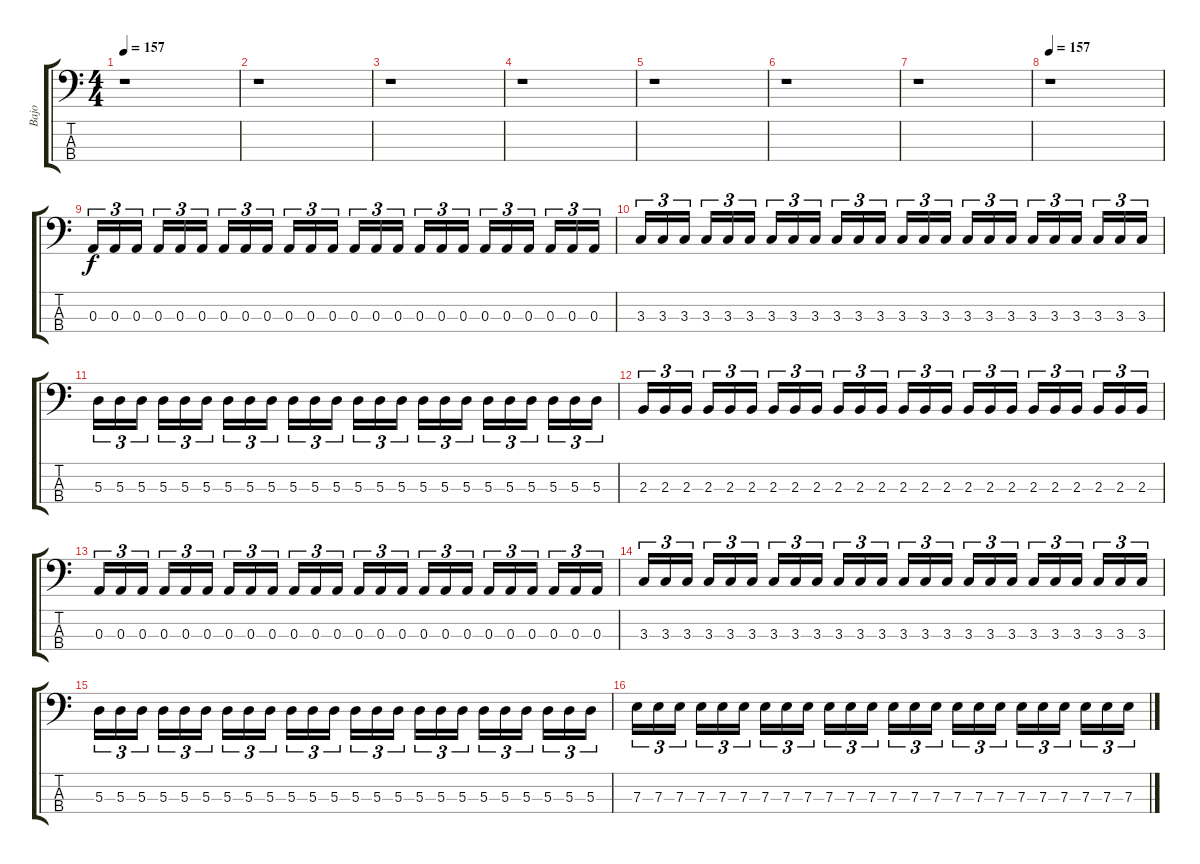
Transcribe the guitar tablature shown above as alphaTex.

\track ("Bajo" "Bajo") {instrument electricbasspick}
\staff {score tabs}
\tuning (G2 D2 A1 E1) {hide}
\ts (4 4)
\tempo 157
\clef f4
\ks c
r.1{dy f} |
r.1 |
r.1 |
r.1 |
r.1 |
r.1 |
r.1 |
\tempo 157
r.1 |
0.3.16{tu (3 2)} 0.3.16{tu (3 2)} 0.3.16{tu (3 2)} 0.3.16{tu (3 2)} 0.3.16{tu (3 2)} 0.3.16{tu (3 2)} 0.3.16{tu (3 2)} 0.3.16{tu (3 2)} 0.3.16{tu (3 2)} 0.3.16{tu (3 2)} 0.3.16{tu (3 2)} 0.3.16{tu (3 2)} 0.3.16{tu (3 2)} 0.3.16{tu (3 2)} 0.3.16{tu (3 2)} 0.3.16{tu (3 2)} 0.3.16{tu (3 2)} 0.3.16{tu (3 2)} 0.3.16{tu (3 2)} 0.3.16{tu (3 2)} 0.3.16{tu (3 2)} 0.3.16{tu (3 2)} 0.3.16{tu (3 2)} 0.3.16{tu (3 2)} |
3.3.16{tu (3 2)} 3.3.16{tu (3 2)} 3.3.16{tu (3 2)} 3.3.16{tu (3 2)} 3.3.16{tu (3 2)} 3.3.16{tu (3 2)} 3.3.16{tu (3 2)} 3.3.16{tu (3 2)} 3.3.16{tu (3 2)} 3.3.16{tu (3 2)} 3.3.16{tu (3 2)} 3.3.16{tu (3 2)} 3.3.16{tu (3 2)} 3.3.16{tu (3 2)} 3.3.16{tu (3 2)} 3.3.16{tu (3 2)} 3.3.16{tu (3 2)} 3.3.16{tu (3 2)} 3.3.16{tu (3 2)} 3.3.16{tu (3 2)} 3.3.16{tu (3 2)} 3.3.16{tu (3 2)} 3.3.16{tu (3 2)} 3.3.16{tu (3 2)} |
5.3.16{tu (3 2)} 5.3.16{tu (3 2)} 5.3.16{tu (3 2)} 5.3.16{tu (3 2)} 5.3.16{tu (3 2)} 5.3.16{tu (3 2)} 5.3.16{tu (3 2)} 5.3.16{tu (3 2)} 5.3.16{tu (3 2)} 5.3.16{tu (3 2)} 5.3.16{tu (3 2)} 5.3.16{tu (3 2)} 5.3.16{tu (3 2)} 5.3.16{tu (3 2)} 5.3.16{tu (3 2)} 5.3.16{tu (3 2)} 5.3.16{tu (3 2)} 5.3.16{tu (3 2)} 5.3.16{tu (3 2)} 5.3.16{tu (3 2)} 5.3.16{tu (3 2)} 5.3.16{tu (3 2)} 5.3.16{tu (3 2)} 5.3.16{tu (3 2)} |
2.3.16{tu (3 2)} 2.3.16{tu (3 2)} 2.3.16{tu (3 2)} 2.3.16{tu (3 2)} 2.3.16{tu (3 2)} 2.3.16{tu (3 2)} 2.3.16{tu (3 2)} 2.3.16{tu (3 2)} 2.3.16{tu (3 2)} 2.3.16{tu (3 2)} 2.3.16{tu (3 2)} 2.3.16{tu (3 2)} 2.3.16{tu (3 2)} 2.3.16{tu (3 2)} 2.3.16{tu (3 2)} 2.3.16{tu (3 2)} 2.3.16{tu (3 2)} 2.3.16{tu (3 2)} 2.3.16{tu (3 2)} 2.3.16{tu (3 2)} 2.3.16{tu (3 2)} 2.3.16{tu (3 2)} 2.3.16{tu (3 2)} 2.3.16{tu (3 2)} |
0.3.16{tu (3 2)} 0.3.16{tu (3 2)} 0.3.16{tu (3 2)} 0.3.16{tu (3 2)} 0.3.16{tu (3 2)} 0.3.16{tu (3 2)} 0.3.16{tu (3 2)} 0.3.16{tu (3 2)} 0.3.16{tu (3 2)} 0.3.16{tu (3 2)} 0.3.16{tu (3 2)} 0.3.16{tu (3 2)} 0.3.16{tu (3 2)} 0.3.16{tu (3 2)} 0.3.16{tu (3 2)} 0.3.16{tu (3 2)} 0.3.16{tu (3 2)} 0.3.16{tu (3 2)} 0.3.16{tu (3 2)} 0.3.16{tu (3 2)} 0.3.16{tu (3 2)} 0.3.16{tu (3 2)} 0.3.16{tu (3 2)} 0.3.16{tu (3 2)} |
3.3.16{tu (3 2)} 3.3.16{tu (3 2)} 3.3.16{tu (3 2)} 3.3.16{tu (3 2)} 3.3.16{tu (3 2)} 3.3.16{tu (3 2)} 3.3.16{tu (3 2)} 3.3.16{tu (3 2)} 3.3.16{tu (3 2)} 3.3.16{tu (3 2)} 3.3.16{tu (3 2)} 3.3.16{tu (3 2)} 3.3.16{tu (3 2)} 3.3.16{tu (3 2)} 3.3.16{tu (3 2)} 3.3.16{tu (3 2)} 3.3.16{tu (3 2)} 3.3.16{tu (3 2)} 3.3.16{tu (3 2)} 3.3.16{tu (3 2)} 3.3.16{tu (3 2)} 3.3.16{tu (3 2)} 3.3.16{tu (3 2)} 3.3.16{tu (3 2)} |
5.3.16{tu (3 2)} 5.3.16{tu (3 2)} 5.3.16{tu (3 2)} 5.3.16{tu (3 2)} 5.3.16{tu (3 2)} 5.3.16{tu (3 2)} 5.3.16{tu (3 2)} 5.3.16{tu (3 2)} 5.3.16{tu (3 2)} 5.3.16{tu (3 2)} 5.3.16{tu (3 2)} 5.3.16{tu (3 2)} 5.3.16{tu (3 2)} 5.3.16{tu (3 2)} 5.3.16{tu (3 2)} 5.3.16{tu (3 2)} 5.3.16{tu (3 2)} 5.3.16{tu (3 2)} 5.3.16{tu (3 2)} 5.3.16{tu (3 2)} 5.3.16{tu (3 2)} 5.3.16{tu (3 2)} 5.3.16{tu (3 2)} 5.3.16{tu (3 2)} |
7.3.16{tu (3 2)} 7.3.16{tu (3 2)} 7.3.16{tu (3 2)} 7.3.16{tu (3 2)} 7.3.16{tu (3 2)} 7.3.16{tu (3 2)} 7.3.16{tu (3 2)} 7.3.16{tu (3 2)} 7.3.16{tu (3 2)} 7.3.16{tu (3 2)} 7.3.16{tu (3 2)} 7.3.16{tu (3 2)} 7.3.16{tu (3 2)} 7.3.16{tu (3 2)} 7.3.16{tu (3 2)} 7.3.16{tu (3 2)} 7.3.16{tu (3 2)} 7.3.16{tu (3 2)} 7.3.16{tu (3 2)} 7.3.16{tu (3 2)} 7.3.16{tu (3 2)} 7.3.16{tu (3 2)} 7.3.16{tu (3 2)} 7.3.16{tu (3 2)}
